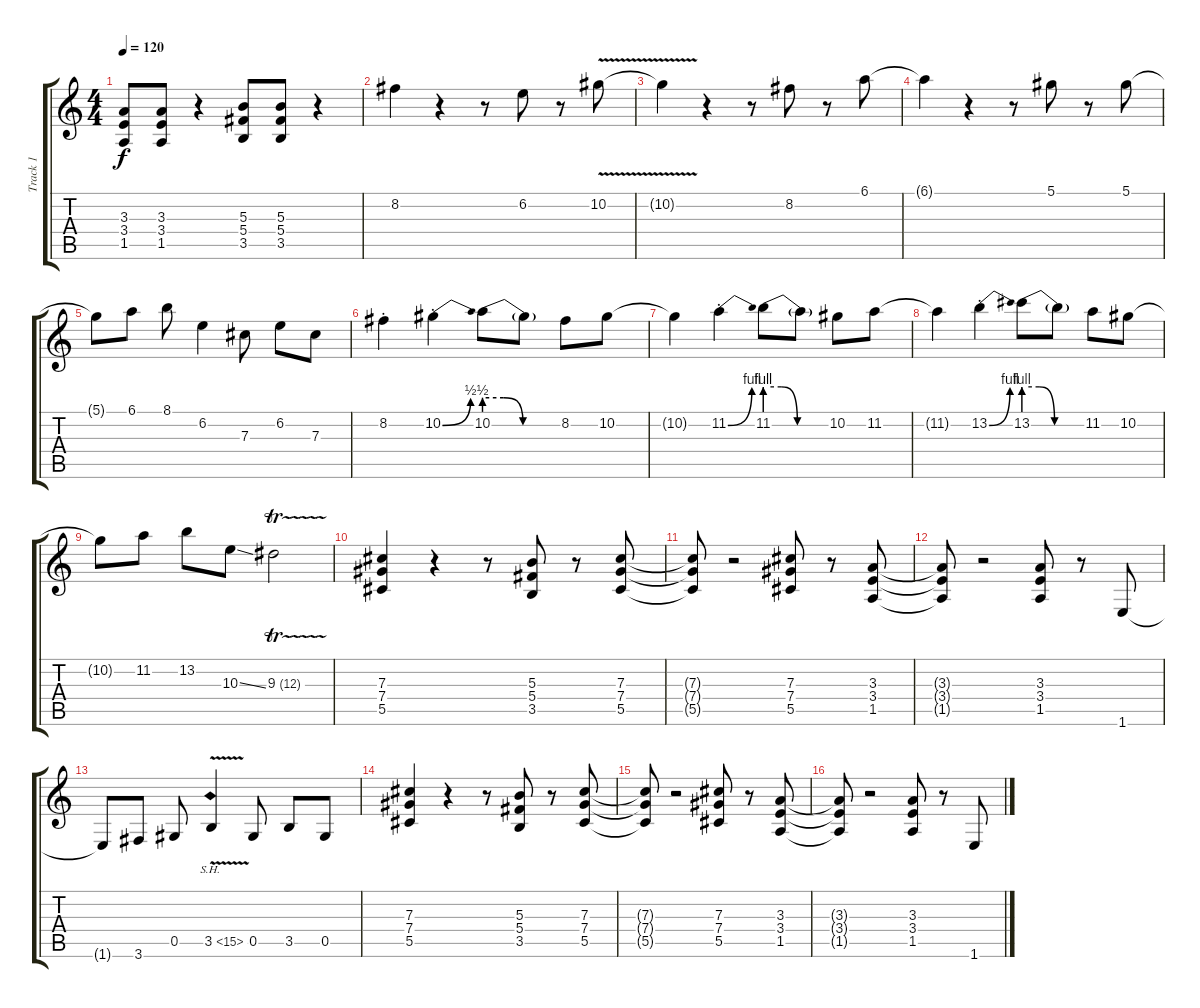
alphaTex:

\track ("Track 1" "Track 1") {instrument distortionguitar}
\staff {score tabs}
\tuning (Eb4 Bb3 Gb3 Db3 Ab2 Eb2) {hide}
\ts (4 4)
\tempo 120
\clef g2
\ks c
(3.3 3.4 1.5).8{dy f} (3.3 3.4 1.5).8 r.4 (5.3 5.4 3.5).8 (5.3 5.4 3.5).8 r.4 |
8.2.4 r.4 r.8 6.2.8 r.8 10.2{v}.8 |
10.2{t}.4 r.4 r.8 8.2.8 r.8 6.1.8 |
6.1{t}.4 r.4 r.8 5.1.8 r.8 5.1.8 |
5.1{t}.8 6.1.8 8.1.8 6.2.4 7.3.8 6.2.8 7.3.8 |
8.2{st}.4 10.2{be (bend 0 0 60 2) st}.4 10.2{be (custom 0 2 15 2 30 0 60 0)}.8 10.2{t}.8 8.2.8 10.2.8 |
10.2{t}.4 11.2{be (bend 0 0 60 4) st}.4 11.2{be (custom 0 4 15 4 30 0 60 0)}.8 11.2{t}.8 10.2.8 11.2.8 |
11.2{t}.4 13.2{be (bend 0 0 60 4) st}.4 13.2{be (custom 0 4 15 4 30 0 60 0)}.8 13.2{t}.8 11.2.8 10.2.8 |
10.2{t}.8 11.2.8 13.2.8 10.3{ss}.8 9.3{tr (12 32)}.2 |
(7.3 7.4 5.5).4 r.4 r.8 (5.3 5.4 3.5).8 r.8 (7.3 7.4 5.5).8 |
(7.3{t} 7.4{t} 5.5{t}).8 r.2 (7.3 7.4 5.5).8 r.8 (3.3 3.4 1.5).8 |
(3.3{t} 3.4{t} 1.5{t}).8 r.2 (3.3 3.4 1.5).8 r.8 1.6.8 |
1.6{t}.8 3.6.8 0.5.8 3.5{sh 12 v}.4 0.5.8 3.5.8 0.5.8 |
(7.3 7.4 5.5).4 r.4 r.8 (5.3 5.4 3.5).8 r.8 (7.3 7.4 5.5).8 |
(7.3{t} 7.4{t} 5.5{t}).8 r.2 (7.3 7.4 5.5).8 r.8 (3.3 3.4 1.5).8 |
(3.3{t} 3.4{t} 1.5{t}).8 r.2 (3.3 3.4 1.5).8 r.8 1.6.8
